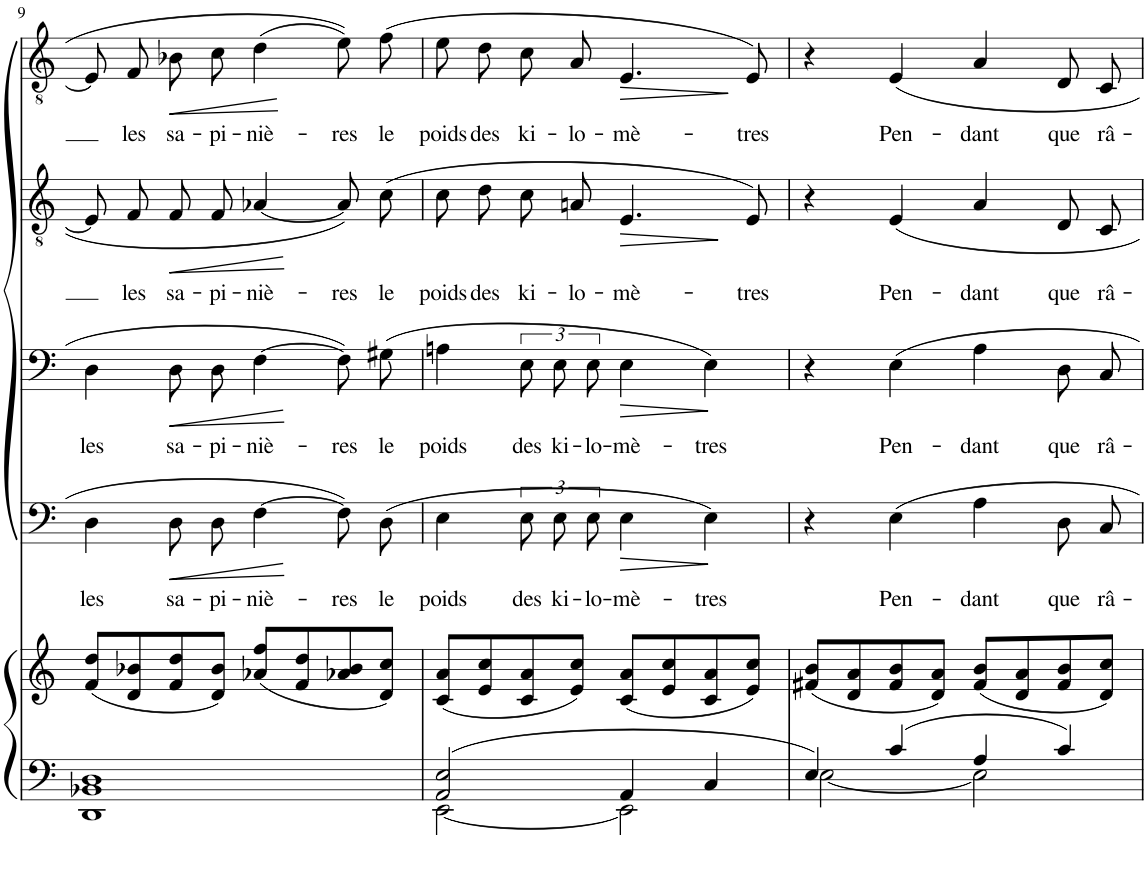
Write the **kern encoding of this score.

**kern	**kern	**kern	**text	**dynam	**kern	**text	**dynam	**kern	**text	**dynam	**kern	**text	**dynam
*part5	*part5	*part4	*part4	*part4	*part3	*part3	*part3	*part2	*part2	*part2	*part1	*part1	*part1
*staff6	*staff5	*staff4	*staff4	*staff4	*staff3	*staff3	*staff3	*staff2	*staff2	*staff2	*staff1	*staff1	*staff1
*I"Piano	*	*I"Basse II	*	*	*I"Basse I	*	*	*I"Ténor II	*	*	*I"Ténor I	*	*
*I'Pno	*	*	*	*	*	*	*	*	*	*	*	*	*
!!LO:PB:g=z
*clefF4	*clefG2	*clefF4	*	*	*clefF4	*	*	*clefGv2	*	*	*clefGv2	*	*
*k[]	*k[]	*k[]	*	*	*k[]	*	*	*k[]	*	*	*k[]	*	*
*M4/4	*M4/4	*M4/4	*	*	*M4/4	*	*	*M4/4	*	*	*M4/4	*	*
*met(c)	*met(c)	*met(c)	*	*	*met(c)	*	*	*met(c)	*	*	*met(c)	*	*
=9	=9	=9	=9	=9	=9	=9	=9	=9	=9	=9	=9	=9	=9
!	!	!	!LO:LY:b	!	!	!LO:LY:b	!	!	!	!	!	!	!
1DD 1BB-X 1D	(8f/ 8dd/L	4D\	les	.	4D\	les	.	8E/L]	.	.	8E/L]	.	.
!	!	!	!	!	!	!	!	!	!LO:LY:b	!	!	!LO:LY:b	!
.	8d/ 8b-X/	.	.	.	.	.	.	8F/J	les	.	8F/J	les	.
!	!	!	!LO:LY:b	!LO:HP:b	!	!LO:LY:b	!LO:HP:b	!	!LO:LY:b	!LO:HP:b	!	!LO:LY:b	!LO:HP:b
.	8f/ 8dd/	8D\L	sa-	<	8D\L	sa-	<	8F/L	sa-	<	8B-X\L	sa-	<
!	!	!	!LO:LY:b	!	!	!LO:LY:b	!	!	!LO:LY:b	!	!	!LO:LY:b	!
.	8d/ 8b-/J)	8D\J	-pi-	.	8D\J	-pi-	.	8F/J	-pi-	.	8c\J	-pi-	.
!	!	!	!LO:LY:b	!	!	!LO:LY:b	!	!	!LO:LY:b	!	!	!LO:LY:b	!
.	(8a-X/ 8ff/L	[4F\	-niè-	[	[4F\	-niè-	[	[4A-X/	-niè-	[	(4d\	-niè-	[
.	8f/ 8dd/	.	.	.	.	.	.	.	.	.	.	.	.
!	!	!	!LO:LY:b	!	!	!LO:LY:b	!	!	!LO:LY:b	!	!	!LO:LY:b	!
.	8a-X/ 8b-/	8F\L]	-res	.	8F\L]	-res	.	8A-\L]	-res	.	8e\L)	-res	.
!	!	!	!LO:LY:b	!	!	!LO:LY:b	!	!	!LO:LY:b	!	!	!LO:LY:b	!
.	8d/ 8cc/J)	(8D\J	le	.	(8G#X\J	le	.	(8c\J	le	.	(8f\J	le	.
=10	=10	=10	=10	=10	=10	=10	=10	=10	=10	=10	=10	=10	=10
*^	*	*	*	*	*	*	*	*	*	*	*	*	*
!	!	!	!	!LO:LY:b	!	!	!LO:LY:b	!	!	!LO:LY:b	!	!	!LO:LY:b	!
2AA/ 2E/	[2EE\	(8c/ 8a/L	4E\	poids	.	4An\	poids	.	8c\L	poids	.	8e\L	poids	.
!	!	!	!	!	!	!	!	!	!	!LO:LY:b	!	!	!LO:LY:b	!
.	.	8e/ 8cc/	.	.	.	.	.	.	8d\J	des	.	8d\J	des	.
!	!	!	!	!LO:LY:b	!	!	!LO:LY:b	!	!	!LO:LY:b	!	!	!LO:LY:b	!
.	.	8c/ 8a/	12E\L	des	.	12E\L	des	.	8c\L	ki-	.	8c\L	ki-	.
!	!	!	!	!LO:LY:b	!	!	!LO:LY:b	!	!	!	!	!	!	!
.	.	.	12E\	ki-	.	12E\	ki-	.	.	.	.	.	.	.
!	!	!	!	!	!	!	!	!	!	!LO:LY:b	!	!	!LO:LY:b	!
.	.	8e/ 8cc/J)	.	.	.	.	.	.	8An\J	-lo-	.	8A\J	-lo-	.
!	!	!	!	!LO:LY:b	!	!	!LO:LY:b	!	!	!	!	!	!	!
.	.	.	12E\J	-lo-	.	12E\J	-lo-	.	.	.	.	.	.	.
!	!	!	!	!LO:LY:b	!LO:HP:b	!	!LO:LY:b	!LO:HP:b	!	!LO:LY:b	!LO:HP:b	!	!LO:LY:b	!LO:HP:b
4AA/	2EE\]	(8c/ 8a/L	4E\	-mè-	>	4E\	-mè-	>	4.E/	-mè-	>	4.E/	-mè-	>
.	.	8e/ 8cc/	.	.	.	.	.	.	.	.	.	.	.	.
!	!	!	!	!LO:LY:b	!	!	!LO:LY:b	!	!	!	!	!	!	!
4C/	.	8c/ 8a/	4E\)	-tres	.	4E\)	-tres	.	.	.	.	.	.	.
!	!	!	!	!	!	!	!	!	!	!LO:LY:b	!	!	!LO:LY:b	!
.	.	8e/ 8cc/J)	.	.	.	.	.	.	8E/)	-tres	.	8E/)	-tres	.
*v	*v	*	*	*	*	*	*	*	*	*	*	*	*	*
.	.	.	.	]	.	.	]	.	.	]	.	.	]
=11	=11	=11	=11	=11	=11	=11	=11	=11	=11	=11	=11	=11	=11
*^	*	*	*	*	*	*	*	*	*	*	*	*	*
4E/	[2E\	(8f#X/ 8b/L	4r	.	.	4r	.	.	4r	.	.	4r	.	.
.	.	8d/ 8a/	.	.	.	.	.	.	.	.	.	.	.	.
!	!	!	!	!LO:LY:b	!	!	!LO:LY:b	!	!	!LO:LY:b	!	!	!LO:LY:b	!
4c/	.	8f#/ 8b/	4E\	Pen-	.	4E\	Pen-	.	4E/	Pen-	.	4E/	Pen-	.
.	.	8d/ 8a/J)	.	.	.	.	.	.	.	.	.	.	.	.
!	!	!	!	!LO:LY:b	!	!	!LO:LY:b	!	!	!LO:LY:b	!	!	!LO:LY:b	!
4A/	2E\]	(8f#/ 8b/L	4A\	-dant	.	4A\	-dant	.	4A/	-dant	.	4A/	-dant	.
.	.	8d/ 8a/	.	.	.	.	.	.	.	.	.	.	.	.
!	!	!	!	!LO:LY:b	!	!	!LO:LY:b	!	!	!LO:LY:b	!	!	!LO:LY:b	!
4c/	.	8f#/ 8b/	8D/L	que	.	8D/L	que	.	8D/L	que	.	8D/L	que	.
!	!	!	!	!LO:LY:b	!	!	!LO:LY:b	!	!	!LO:LY:b	!	!	!LO:LY:b	!
.	.	8d/ 8cc/J)	8C/J	râ-	.	8C/J	râ-	.	8C/J	râ-	.	8C/J	râ-	.
*v	*v	*	*	*	*	*	*	*	*	*	*	*	*	*
=	=	=	=	=	=	=	=	=	=	=	=	=	=
*-	*-	*-	*-	*-	*-	*-	*-	*-	*-	*-	*-	*-	*-
